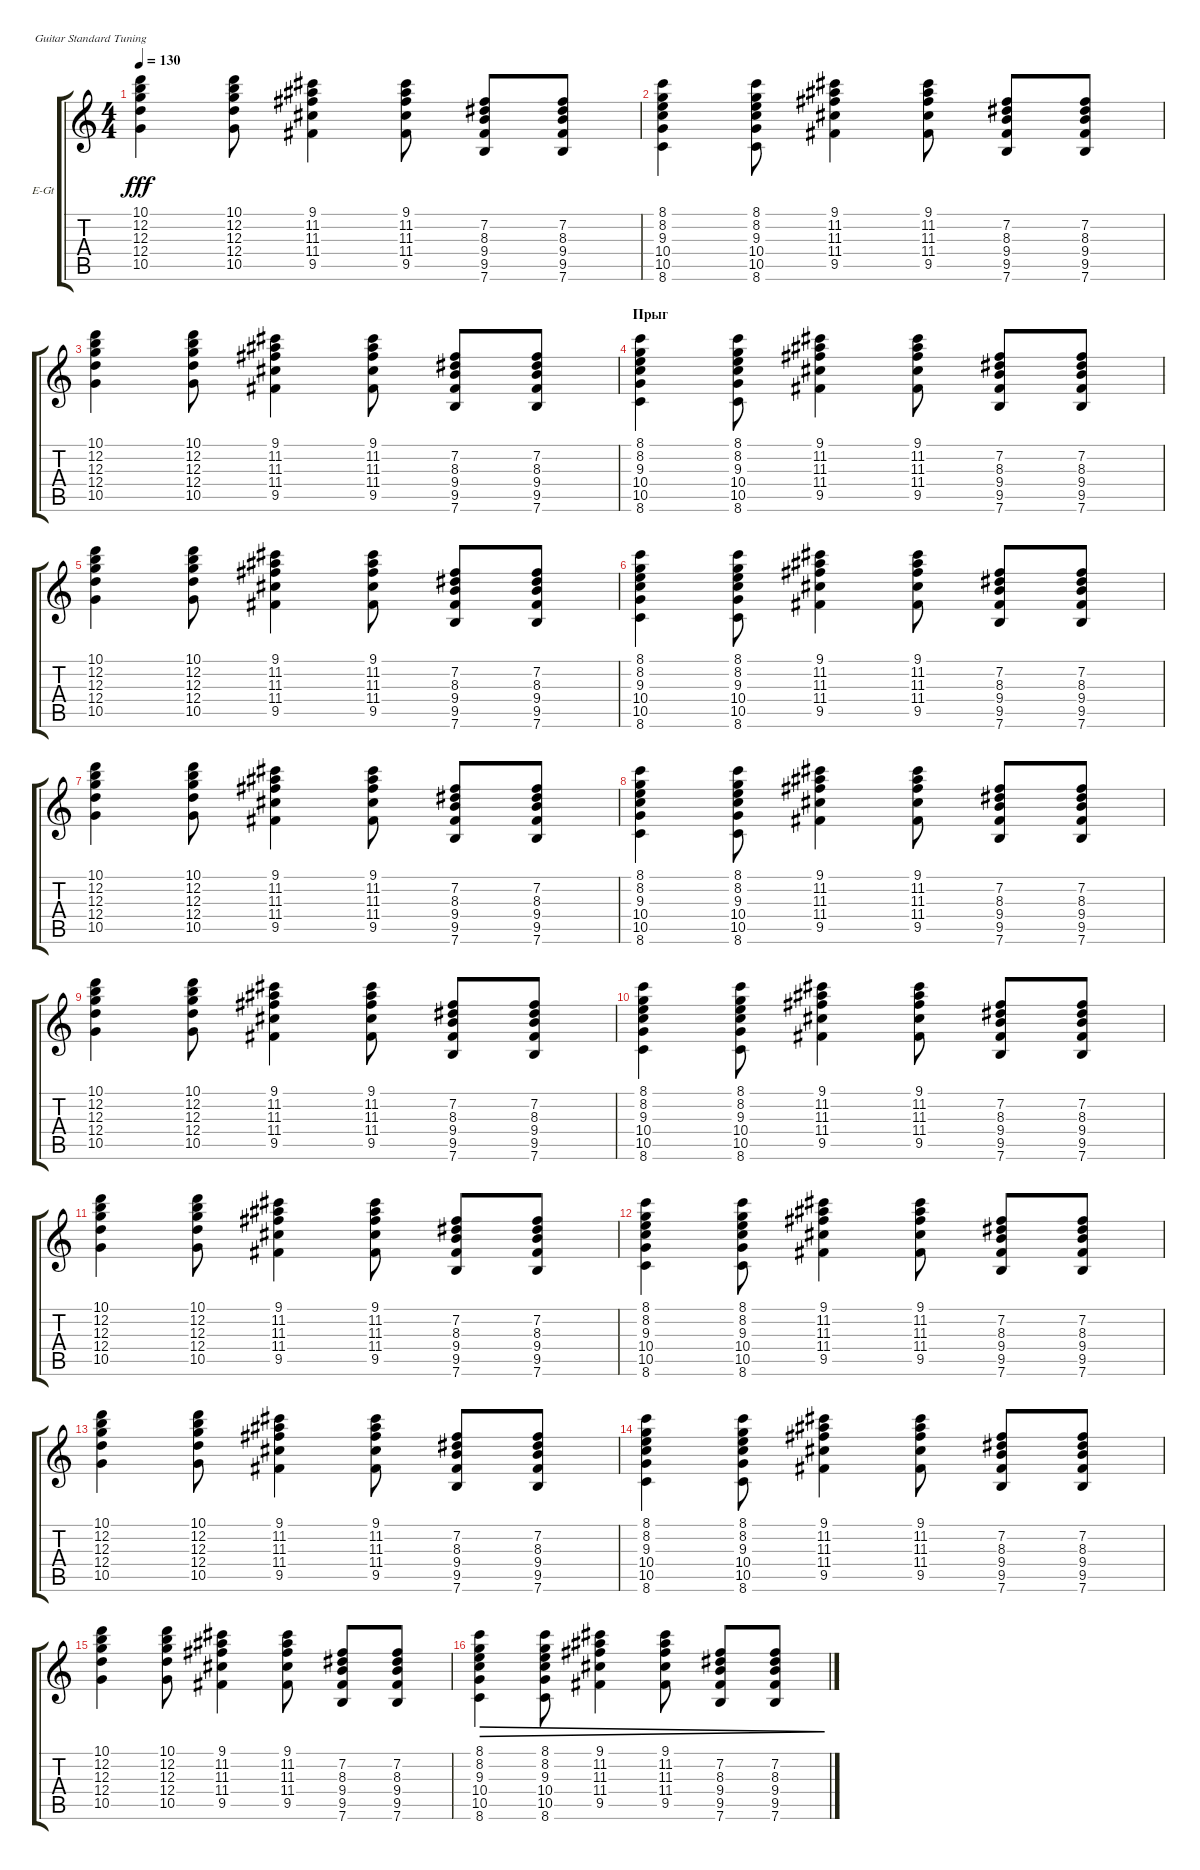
\defaultSystemsLayout 4
\bracketExtendMode groupsimilarinstruments
\firstSystemTrackNameOrientation horizontal
\otherSystemsTrackNameOrientation horizontal
\track ("Electric Guitar" "E-Gt") {instrument distortionguitar}
\staff {score tabs}
\tuning (E4 B3 G3 D3 A2 E2)
\ts (4 4)
\tempo 130
\clef g2
\ks c
(10.5 12.4 12.3 12.2 10.1).4{dy fff} (10.5 12.4 12.3 12.2 10.1).8 (9.5 11.4 11.3 11.2 9.1).4 (9.5 11.4 11.3 11.2 9.1).8 (7.6 9.5 9.4 8.3 7.2).8 (7.6 9.5 9.4 8.3 7.2).8 |
(8.6 10.5 10.4 9.3 8.2 8.1).4 (8.6 10.5 10.4 9.3 8.2 8.1).8 (9.5 11.4 11.3 11.2 9.1).4 (9.5 11.4 11.3 11.2 9.1).8 (7.6 9.5 9.4 8.3 7.2).8 (7.6 9.5 9.4 8.3 7.2).8 |
(10.5 12.4 12.3 12.2 10.1).4 (10.5 12.4 12.3 12.2 10.1).8 (9.5 11.4 11.3 11.2 9.1).4 (9.5 11.4 11.3 11.2 9.1).8 (7.6 9.5 9.4 8.3 7.2).8 (7.6 9.5 9.4 8.3 7.2).8 |
\section ("" "Прыг")
(8.6 10.5 10.4 9.3 8.2 8.1).4 (8.6 10.5 10.4 9.3 8.2 8.1).8 (9.5 11.4 11.3 11.2 9.1).4 (9.5 11.4 11.3 11.2 9.1).8 (7.6 9.5 9.4 8.3 7.2).8 (7.6 9.5 9.4 8.3 7.2).8 |
(10.5 12.4 12.3 12.2 10.1).4 (10.5 12.4 12.3 12.2 10.1).8 (9.5 11.4 11.3 11.2 9.1).4 (9.5 11.4 11.3 11.2 9.1).8 (7.6 9.5 9.4 8.3 7.2).8 (7.6 9.5 9.4 8.3 7.2).8 |
(8.6 10.5 10.4 9.3 8.2 8.1).4 (8.6 10.5 10.4 9.3 8.2 8.1).8 (9.5 11.4 11.3 11.2 9.1).4 (9.5 11.4 11.3 11.2 9.1).8 (7.6 9.5 9.4 8.3 7.2).8 (7.6 9.5 9.4 8.3 7.2).8 |
(10.5 12.4 12.3 12.2 10.1).4 (10.5 12.4 12.3 12.2 10.1).8 (9.5 11.4 11.3 11.2 9.1).4 (9.5 11.4 11.3 11.2 9.1).8 (7.6 9.5 9.4 8.3 7.2).8 (7.6 9.5 9.4 8.3 7.2).8 |
(8.6 10.5 10.4 9.3 8.2 8.1).4 (8.6 10.5 10.4 9.3 8.2 8.1).8 (9.5 11.4 11.3 11.2 9.1).4 (9.5 11.4 11.3 11.2 9.1).8 (7.6 9.5 9.4 8.3 7.2).8 (7.6 9.5 9.4 8.3 7.2).8 |
(10.5 12.4 12.3 12.2 10.1).4 (10.5 12.4 12.3 12.2 10.1).8 (9.5 11.4 11.3 11.2 9.1).4 (9.5 11.4 11.3 11.2 9.1).8 (7.6 9.5 9.4 8.3 7.2).8 (7.6 9.5 9.4 8.3 7.2).8 |
(8.6 10.5 10.4 9.3 8.2 8.1).4 (8.6 10.5 10.4 9.3 8.2 8.1).8 (9.5 11.4 11.3 11.2 9.1).4 (9.5 11.4 11.3 11.2 9.1).8 (7.6 9.5 9.4 8.3 7.2).8 (7.6 9.5 9.4 8.3 7.2).8 |
(10.5 12.4 12.3 12.2 10.1).4 (10.5 12.4 12.3 12.2 10.1).8 (9.5 11.4 11.3 11.2 9.1).4 (9.5 11.4 11.3 11.2 9.1).8 (7.6 9.5 9.4 8.3 7.2).8 (7.6 9.5 9.4 8.3 7.2).8 |
(8.6 10.5 10.4 9.3 8.2 8.1).4 (8.6 10.5 10.4 9.3 8.2 8.1).8 (9.5 11.4 11.3 11.2 9.1).4 (9.5 11.4 11.3 11.2 9.1).8 (7.6 9.5 9.4 8.3 7.2).8 (7.6 9.5 9.4 8.3 7.2).8 |
(10.5 12.4 12.3 12.2 10.1).4 (10.5 12.4 12.3 12.2 10.1).8 (9.5 11.4 11.3 11.2 9.1).4 (9.5 11.4 11.3 11.2 9.1).8 (7.6 9.5 9.4 8.3 7.2).8 (7.6 9.5 9.4 8.3 7.2).8 |
(8.6 10.5 10.4 9.3 8.2 8.1).4 (8.6 10.5 10.4 9.3 8.2 8.1).8 (9.5 11.4 11.3 11.2 9.1).4 (9.5 11.4 11.3 11.2 9.1).8 (7.6 9.5 9.4 8.3 7.2).8 (7.6 9.5 9.4 8.3 7.2).8 |
(10.5 12.4 12.3 12.2 10.1).4 (10.5 12.4 12.3 12.2 10.1).8 (9.5 11.4 11.3 11.2 9.1).4 (9.5 11.4 11.3 11.2 9.1).8 (7.6 9.5 9.4 8.3 7.2).8 (7.6 9.5 9.4 8.3 7.2).8 |
(8.6 10.5 10.4 9.3 8.2 8.1).4{dec} (8.6 10.5 10.4 9.3 8.2 8.1).8{dec} (9.5 11.4 11.3 11.2 9.1).4{dec} (9.5 11.4 11.3 11.2 9.1).8{dec} (7.6 9.5 9.4 8.3 7.2).8{dec} (7.6 9.5 9.4 8.3 7.2).8{dec}
